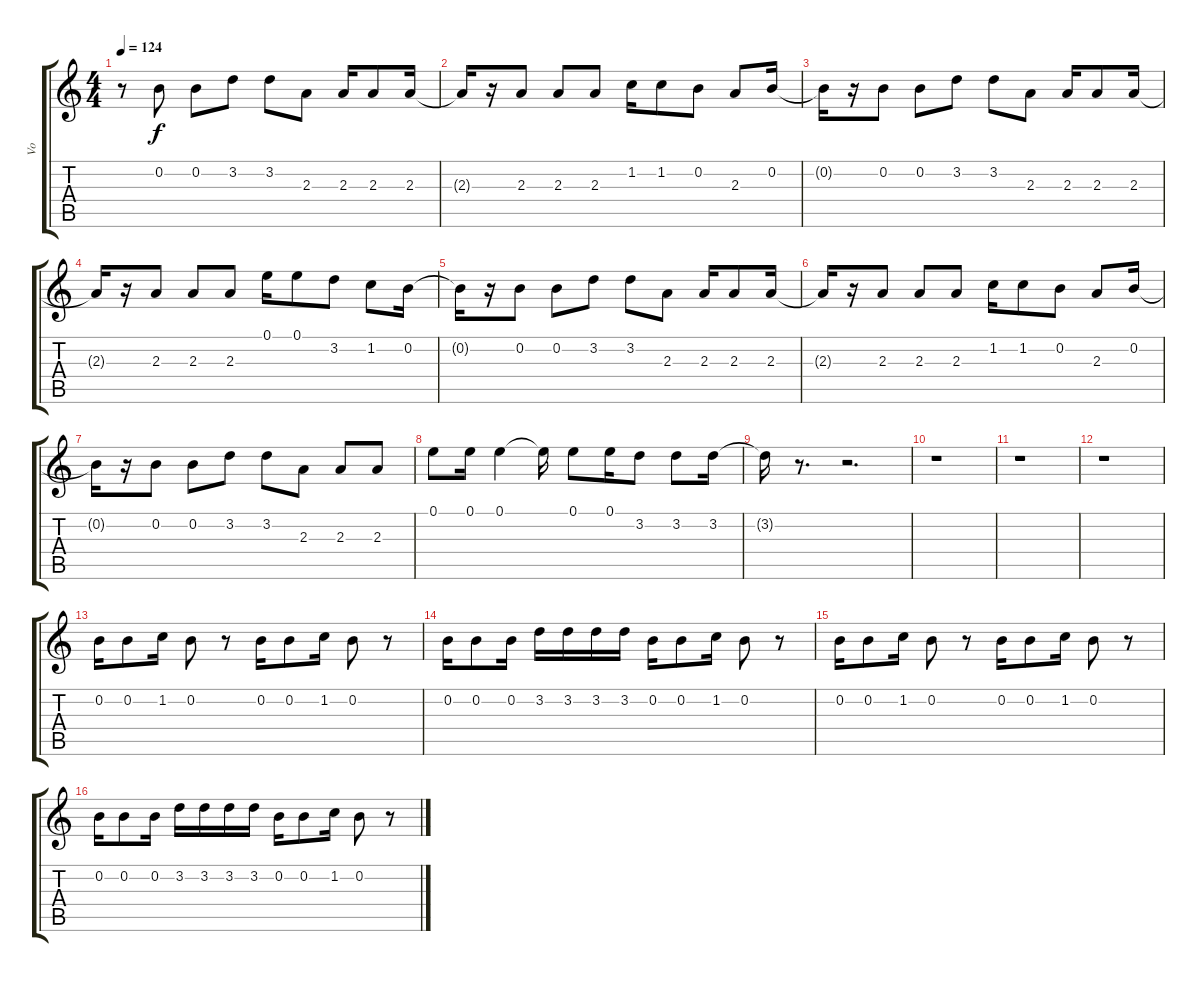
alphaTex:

\track ("Vo" "Vo") {instrument acousticguitarnylon}
\staff {score tabs}
\tuning (E4 B3 G3 D3 A2 E2) {hide}
\ts (4 4)
\tempo 124
\clef g2
\ks c
r.8{dy f volume 13 instrument acousticguitarnylon} 0.2.8 0.2.8 3.2.8 3.2.8 2.3.8 2.3.16 2.3.8 2.3.16 |
2.3{t}.16 r.16 2.3.8 2.3.8 2.3.8 1.2.16 1.2.8 0.2.8 2.3.8 0.2.16 |
0.2{t}.16 r.16 0.2.8 0.2.8 3.2.8 3.2.8 2.3.8 2.3.16 2.3.8 2.3.16 |
2.3{t}.16 r.16 2.3.8 2.3.8 2.3.8 0.1.16 0.1.8 3.2.8 1.2.8 0.2.16 |
0.2{t}.16 r.16 0.2.8 0.2.8 3.2.8 3.2.8 2.3.8 2.3.16 2.3.8 2.3.16 |
2.3{t}.16 r.16 2.3.8 2.3.8 2.3.8 1.2.16 1.2.8 0.2.8 2.3.8 0.2.16 |
0.2{t}.16 r.16 0.2.8 0.2.8 3.2.8 3.2.8 2.3.8 2.3.8 2.3.8 |
0.1.8 0.1.16 0.1.4 0.1{t}.16 0.1.8 0.1.16 3.2.8 3.2.8 3.2.16 |
3.2{t}.16 r.8{d} r.2{d} |
r.1 |
r.1 |
r.1 |
0.2.16{volume 10} 0.2.8 1.2.16 0.2.8 r.8 0.2.16 0.2.8 1.2.16 0.2.8 r.8 |
0.2.16 0.2.8 0.2.16 3.2.16 3.2.16 3.2.16 3.2.16 0.2.16 0.2.8 1.2.16 0.2.8 r.8 |
0.2.16 0.2.8 1.2.16 0.2.8 r.8 0.2.16 0.2.8 1.2.16 0.2.8 r.8 |
0.2.16 0.2.8 0.2.16 3.2.16 3.2.16 3.2.16 3.2.16 0.2.16 0.2.8 1.2.16 0.2.8 r.8
